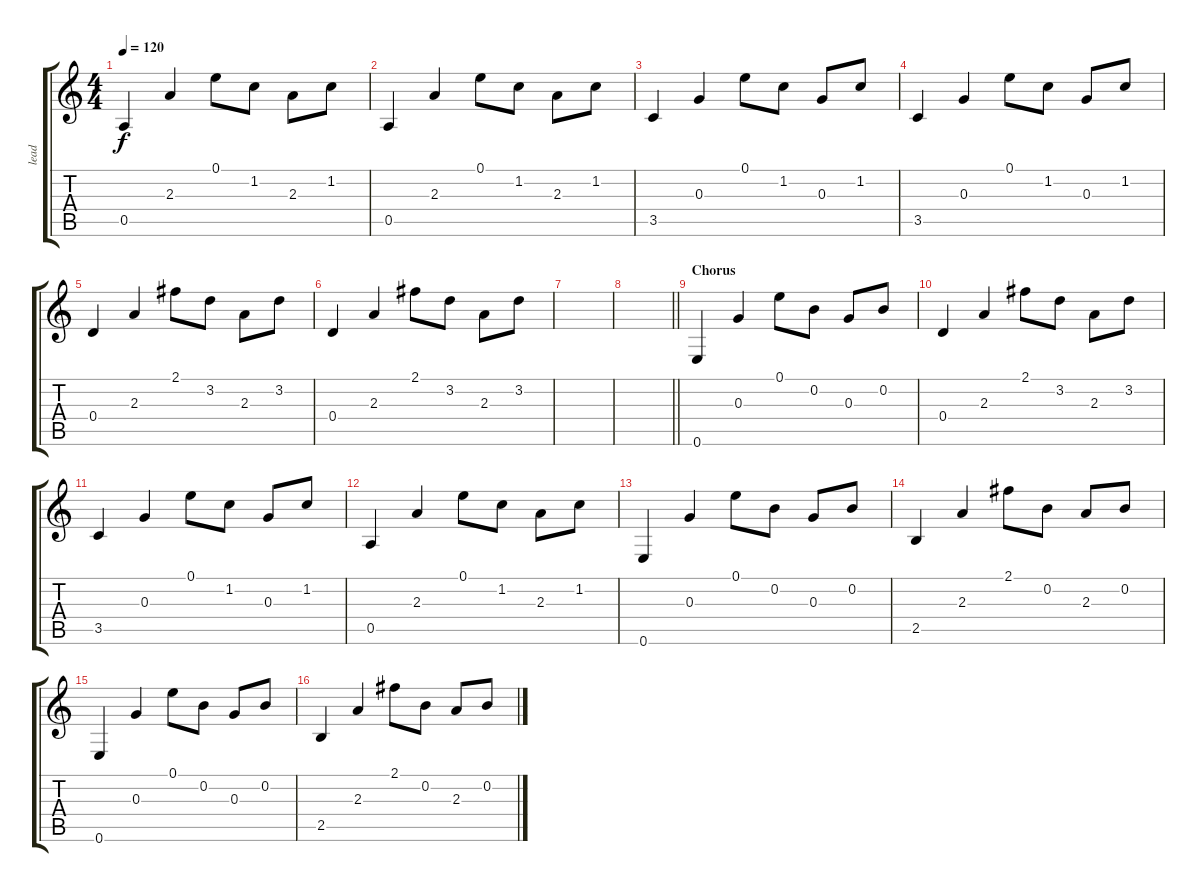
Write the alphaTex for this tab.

\track ("lead" "lead") {instrument electricguitarjazz}
\staff {score tabs}
\tuning (E4 B3 G3 D3 A2 E2) {hide}
\ts (4 4)
\tempo 120
\clef g2
\ks c
0.5.4{dy f} 2.3.4 0.1.8 1.2.8 2.3.8 1.2.8 |
0.5.4 2.3.4 0.1.8 1.2.8 2.3.8 1.2.8 |
3.5.4 0.3.4 0.1.8 1.2.8 0.3.8 1.2.8 |
3.5.4 0.3.4 0.1.8 1.2.8 0.3.8 1.2.8 |
0.4.4 2.3.4 2.1.8 3.2.8 2.3.8 3.2.8 |
0.4.4 2.3.4 2.1.8 3.2.8 2.3.8 3.2.8 |
|
\barLineRight lightlight
|
\section ("" "Chorus")
0.6.4 0.3.4 0.1.8 0.2.8 0.3.8 0.2.8 |
0.4.4 2.3.4 2.1.8 3.2.8 2.3.8 3.2.8 |
3.5.4 0.3.4 0.1.8 1.2.8 0.3.8 1.2.8 |
0.5.4 2.3.4 0.1.8 1.2.8 2.3.8 1.2.8 |
0.6.4 0.3.4 0.1.8 0.2.8 0.3.8 0.2.8 |
2.5.4 2.3.4 2.1.8 0.2.8 2.3.8 0.2.8 |
0.6.4 0.3.4 0.1.8 0.2.8 0.3.8 0.2.8 |
2.5.4 2.3.4 2.1.8 0.2.8 2.3.8 0.2.8
